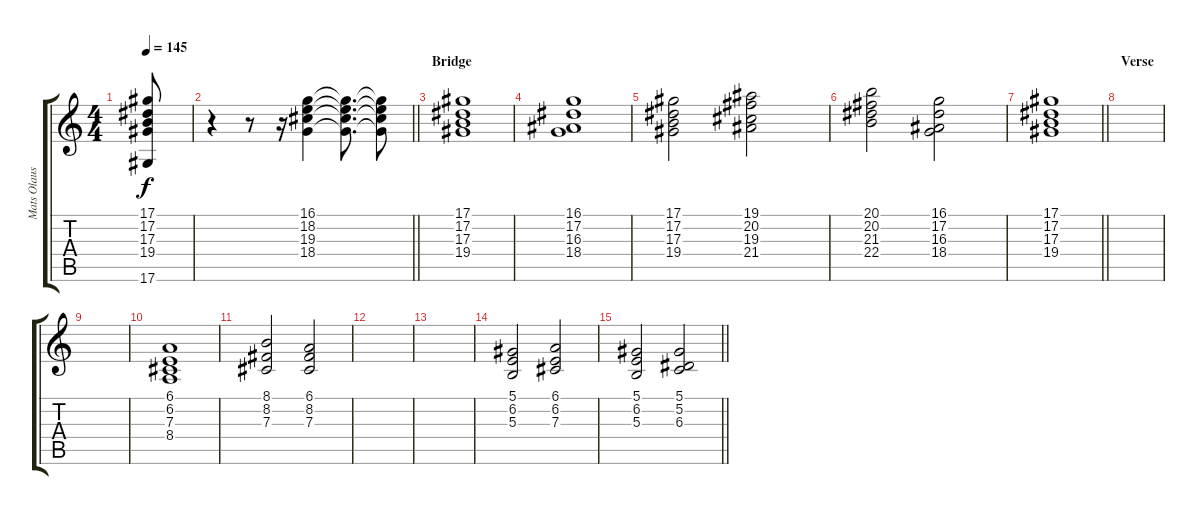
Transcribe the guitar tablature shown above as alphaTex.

\track ("Mats Olausson" "Mats Olaus") {instrument churchorgan}
\staff {score tabs}
\tuning (Eb4 Bb3 Gb3 Db3 Ab2 Eb2) {hide}
\ts (4 4)
\tempo 145
\clef g2
\ks c
(17.1 17.2 17.3 19.4 17.6).8{dy f} |
\barLineRight lightlight
r.4 r.8 r.16 (16.1 18.2 19.3 18.4).4 (16.1{t} 18.2{t} 19.3{t} 18.4{t}).8{d} (16.1{t} 18.2{t} 19.3{t} 18.4{t}).8 |
\section ("" "Bridge")
(17.1 17.2 17.3 19.4).1 |
(16.1 17.2 16.3 18.4).1 |
(17.1 17.2 17.3 19.4).2 (19.1 20.2 19.3 21.4).2 |
(20.1 20.2 21.3 22.4).2 (16.1 17.2 16.3 18.4).2 |
\barLineRight lightlight
(17.1 17.2 17.3 19.4).1 |
\section ("" "Verse")
|
|
(6.1 6.2 7.3 8.4).1 |
(8.1 8.2 7.3).2 (6.1 8.2 7.3).2 |
|
|
(5.1 6.2 5.3).2 (6.1 6.2 7.3).2 |
\barLineRight lightlight
(5.1 6.2 5.3).2 (5.1 5.2 6.3).2
